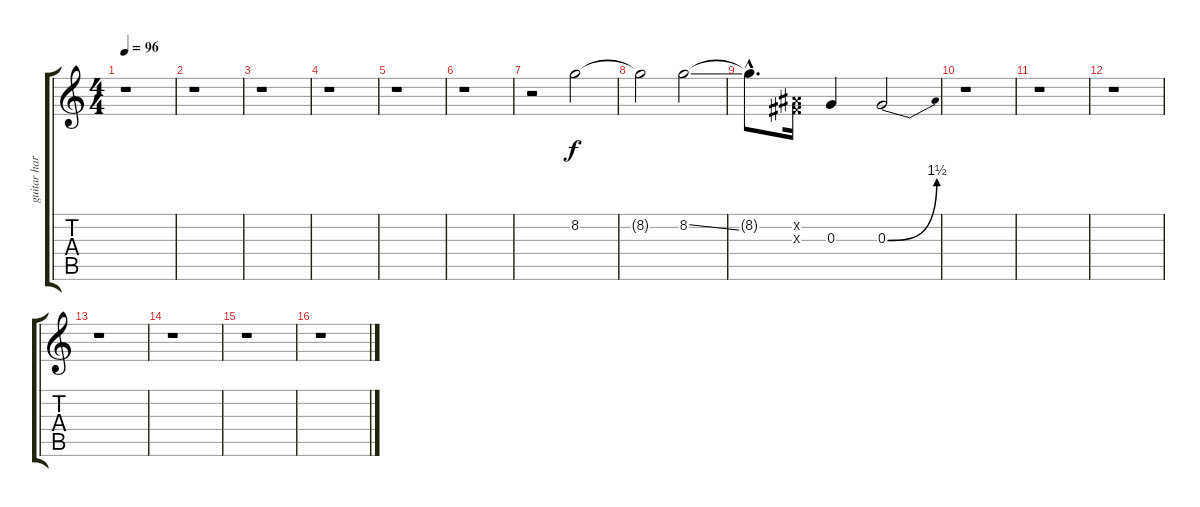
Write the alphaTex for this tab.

\track ("guitar harmonics" "guitar har") {instrument guitarharmonics}
\staff {score tabs}
\tuning (E4 B3 G3 D3 A2 E2) {hide}
\ts (4 4)
\tempo 96
\clef g2
\ks c
r.1{dy f} |
r.1 |
r.1 |
r.1 |
r.1 |
r.1 |
r.2 8.2.2 |
8.2{t}.2 8.2{ss}.2 |
8.2{hac t}.8{d} (-1.2{x} -1.3{x}).16 0.3.4 0.3{be (bend 0 0 60 6)}.2 |
r.1 |
r.1 |
r.1 |
r.1 |
r.1 |
r.1 |
r.1
